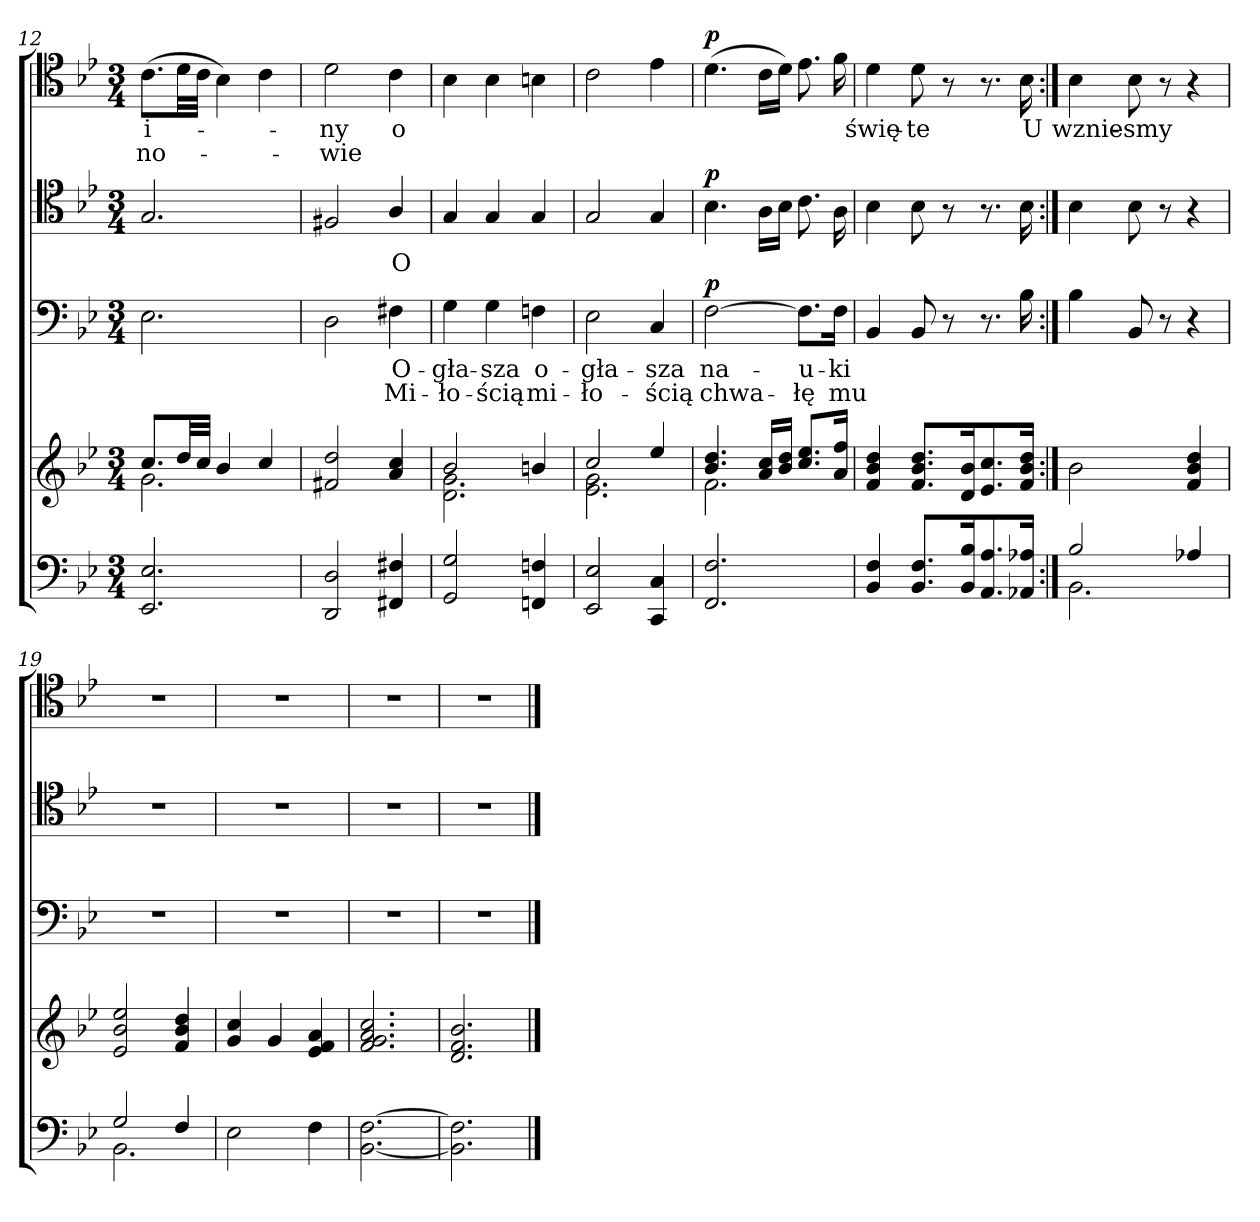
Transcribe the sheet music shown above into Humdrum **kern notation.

**kern	**kern	**kern	**text	**text	**dynam	**kern	**text	**dynam	**kern	**text	**text	**dynam
*part4	*part4	*part3	*part3	*part3	*part3	*part2	*part2	*part2	*part1	*part1	*part1	*part1
*staff5	*staff4	*staff3	*staff3	*staff3	*staff3	*staff2	*staff2	*staff2	*staff1	*staff1	*staff1	*staff1
*clefF4	*clefG2	*clefF4	*	*	*	*clefC4	*	*	*clefC4	*	*	*
*k[b-e-]	*k[b-e-]	*k[b-e-]	*	*	*	*k[b-e-]	*	*	*k[b-e-]	*	*	*
*M3/4	*M3/4	*M3/4	*	*	*	*M3/4	*	*	*M3/4	*	*	*
=12	=12	=12	=12	=12	=12	=12	=12	=12	=12	=12	=12	=12
*	*^	*	*	*	*	*	*	*	*	*	*	*
2.EE-/ 2.E-/	8.cc/L	2.g\	2.E-\	.	.	.	2.G/	.	.	(8.c\L	-i-	-no-	.
.	32dd/LL	.	.	.	.	.	.	.	.	32d\LL	.	.	.
.	32cc/JJJ	.	.	.	.	.	.	.	.	32c\JJJ	.	.	.
.	4b-/	.	.	.	.	.	.	.	.	4B-\)	.	.	.
.	4cc/	.	.	.	.	.	.	.	.	4c\	.	.	.
*	*v	*v	*	*	*	*	*	*	*	*	*	*	*
=13	=13	=13	=13	=13	=13	=13	=13	=13	=13	=13	=13	=13
2DD/ 2D/	2f#X/ 2dd/	2D\	.	.	.	2F#X/	.	.	2d\	-ny	-wie	.
4FF#X/ 4F#X/	4a/ 4cc/	4F#X\	O-	Mi-	.	4A/	O	.	4c\	o	.	.
=14	=14	=14	=14	=14	=14	=14	=14	=14	=14	=14	=14	=14
*	*^	*	*	*	*	*	*	*	*	*	*	*
2GG/ 2G/	2b-/	2.d\ 2.g\	4G\	-gła-	-ło-	.	4G/	.	.	4B-\	.	.	.
.	.	.	4G\	-sza	-ścią	.	4G/	.	.	4B-\	.	.	.
4FFn/ 4Fn/	4bn/	.	4Fn\	o-	mi-	.	4G/	.	.	4Bn\	.	.	.
=15	=15	=15	=15	=15	=15	=15	=15	=15	=15	=15	=15	=15	=15
2EE-/ 2E-/	2cc/	2.e-\ 2.g\	2E-\	-gła-	-ło-	.	2G/	.	.	2c\	.	.	.
4CC/ 4C/	4ee-/	.	4C/	-sza	-ścią	.	4G/	.	.	4e-\	.	.	.
=16	=16	=16	=16	=16	=16	=16	=16	=16	=16	=16	=16	=16	=16
!	!	!	!	!	!	!LO:DY:a	!	!	!LO:DY:a	!	!	!	!LO:DY:a
2.FF/ 2.F/	4.b-/ 4.dd/	2.f\	[2F\	na-	chwa-	p	4.B-\	.	p	(4.d\	.	.	p
.	16a/ 16cc/LL	.	.	.	.	.	16A\LL	.	.	16c\LL	.	.	.
.	16b-/ 16dd/JJ	.	.	.	.	.	16B-\JJ	.	.	16d\JJ)	.	.	.
.	8.cc/ 8.ee-/L	.	8.F\L]	-u-	-łę	.	8.c\	.	.	8.e-\	.	.	.
.	16a/ 16ff/Jk	.	16F\Jk	-ki	mu	.	16A\	.	.	16f\	.	.	.
*	*v	*v	*	*	*	*	*	*	*	*	*	*	*
=17	=17	=17	=17	=17	=17	=17	=17	=17	=17	=17	=17	=17
4BB-/ 4F/	4f/ 4b-/ 4dd/	4BB-/	.	.	.	4B-\	.	.	4d\	świę-	.	.
8.BB-/ 8.F/L	8.f/ 8.b-/ 8.dd/L	8BB-/	.	.	.	8B-\	.	.	8d\	-te	.	.
.	.	8r	.	.	.	8r	.	.	8r	.	.	.
16BB-/ 16B-/K	16d/ 16b-/K	.	.	.	.	.	.	.	.	.	.	.
8.AA/ 8.A/	8.e-/ 8.cc/	8.r	.	.	.	8.r	.	.	8.r	.	.	.
16AA-X/ 16A-X/Jk	16f/ 16b-/ 16dd/Jk	16B-\	.	.	.	16B-\	.	.	16B-\	U	.	.
=18:|!	=18:|!	=18:|!	=18:|!	=18:|!	=18:|!	=18:|!	=18:|!	=18:|!	=18:|!	=18:|!	=18:|!	=18:|!
*^	*	*	*	*	*	*	*	*	*	*	*	*
2B-/	2.BB-\	2b-\	4B-\	.	.	.	4B-\	.	.	4B-\	wznie-	.	.
.	.	.	8BB-/	.	.	.	8B-\	.	.	8B-\	-smy	.	.
.	.	.	8r	.	.	.	8r	.	.	8r	.	.	.
4A-X/	.	4f/ 4b-/ 4dd/	4r	.	.	.	4r	.	.	4r	.	.	.
=19	=19	=19	=19	=19	=19	=19	=19	=19	=19	=19	=19	=19	=19
2G/	2.BB-\	2e-/ 2b-/ 2ee-/	2.r	.	.	.	2.r	.	.	2.r	.	.	.
4F/	.	4f/ 4b-/ 4dd/	.	.	.	.	.	.	.	.	.	.	.
*v	*v	*	*	*	*	*	*	*	*	*	*	*	*
=20	=20	=20	=20	=20	=20	=20	=20	=20	=20	=20	=20	=20
2E-\	4g/ 4cc/	2.r	.	.	.	2.r	.	.	2.r	.	.	.
.	4g/	.	.	.	.	.	.	.	.	.	.	.
4F\	4e-/ 4f/ 4a/	.	.	.	.	.	.	.	.	.	.	.
=21	=21	=21	=21	=21	=21	=21	=21	=21	=21	=21	=21	=21
[2.BB-\ [2.F\	2.f/ 2.g/ 2.a/ 2.cc/	2.r	.	.	.	2.r	.	.	2.r	.	.	.
=22	=22	=22	=22	=22	=22	=22	=22	=22	=22	=22	=22	=22
2.BB-]\ 2.F]\	2.d/ 2.f/ 2.b-/	2.r	.	.	.	2.r	.	.	2.r	.	.	.
==	==	==	==	==	==	==	==	==	==	==	==	==
*-	*-	*-	*-	*-	*-	*-	*-	*-	*-	*-	*-	*-
